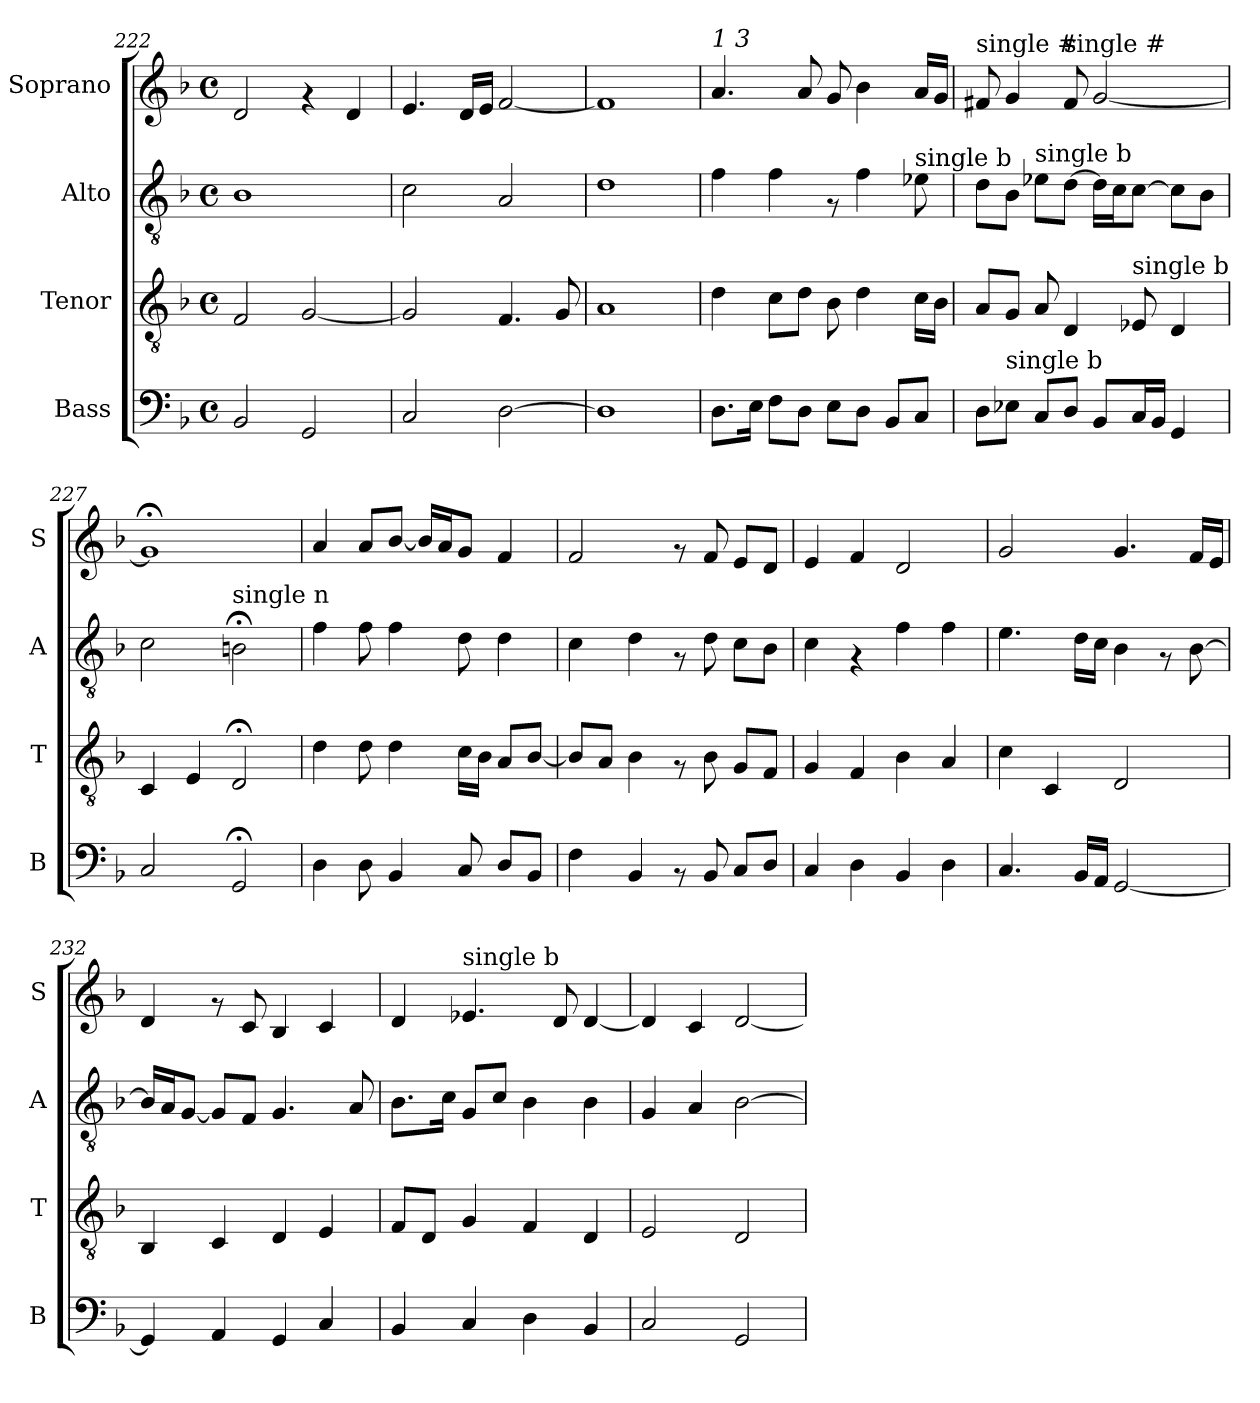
**kern	**kern	**kern	**kern
*part4	*part3	*part2	*part1
*staff4	*staff3	*staff2	*staff1
*I"Bass	*I"Tenor	*I"Alto	*I"Soprano
*I'B	*I'T	*I'A	*I'S
*clefF4	*clefGv2	*clefGv2	*clefG2
*k[b-]	*k[b-]	*k[b-]	*k[b-]
*F:	*F:	*F:	*F:
*M4/4	*M4/4	*M4/4	*M4/4
*met(c)	*met(c)	*met(c)	*met(c)
=222	=222	=222	=222
2BB-/	2F/	1B-	2d/
2GG/	[<2G/	.	4rf
.	.	.	4d/
=223	=223	=223	=223
2C/	2G/]	2c\	4.e/
.	.	.	16d/LL
.	.	.	16e/JJ
[>2D\	4.F/	2A/	[<2f/
.	8G/	.	.
=224	=224	=224	=224
1D]	1A	1d	1f]
!!LO:LB:g=z
=225	=225	=225	=225
!	!	!	!LO:TX:a:i:t=1 3
8.D\L	4d\	4f\	4.a/
16E\Jk	.	.	.
8F\L	8c\L	4f\	.
8D\J	8d\J	.	8a/
8E\L	8B-\	8rF	8g/
8D\J	4d\	4f\	4b-\
8BB-/L	.	.	.
!	!	!LO:TX:a:t=single b	!
8C/J	16c\LL	8e-\	16a/LL
.	16B-\JJ	.	16g/JJ
=226	=226	=226	=226
!	!	!	!LO:TX:a:t=single #
8D\L	8A/L	8d\L	8f#/
!LO:TX:a:t=single b	!	!	!
8E-\J	8G/J	8B-\J	4g/
!	!	!LO:TX:a:t=single b	!
8C/L	8A/	8e-\L	.
!	!	!	!LO:TX:a:t=single #
8D/J	4D/	[>8d\J	8f#/
8BB-/L	.	16d\LL]	[<2g/
.	.	16c\J	.
!	!LO:TX:a:t=single b	!	!
16C/L	8E-/	[>8c\J	.
16BB-/JJ	.	.	.
4GG/	4D/	8c\L]	.
.	.	8B-\J	.
=227	=227	=227	=227
2C/	4C/	2c\	1g;<]
.	4E/	.	.
!	!	!LO:TX:a:t=single n	!
2GG;</	2D;</	2B;<\	.
=228	=228	=228	=228
4D\	4d\	4f\	4a/
8D\	8d\	8f\	8a/L
4BB-/	4d\	4f\	[<8b-/J
.	.	.	16b-/LL]
.	.	.	16a/J
8C/	16c\LL	8d\	8g/J
.	16B-\JJ	.	.
8D/L	8A/L	4d\	4f/
8BB-/J	[<8B-/J	.	.
=229	=229	=229	=229
4F\	8B-/L]	4c\	2f/
.	8A/J	.	.
4BB-/	4B-\	4d\	.
8rAA	8rF	8rF	8rf
8BB-/	8B-\	8d\	8f/
8C/L	8G/L	8c\L	8e/L
8D/J	8F/J	8B-\J	8d/J
!!LO:PB:g=z
=230	=230	=230	=230
4C/	4G/	4c\	4e/
4D\	4F/	4rF	4f/
4BB-/	4B-\	4f\	2d/
4D\	4A/	4f\	.
=231	=231	=231	=231
4.C/	4c\	4.e\	2g/
.	4C/	.	.
16BB-/LL	.	16d\LL	.
16AA/JJ	.	16c\JJ	.
[<2GG/	2D/	4B-\	4.g/
.	.	8rF	.
.	.	[>8B-\	16f/LL
.	.	.	16e/JJ
=232	=232	=232	=232
4GG/]	4BB-/	16B-/LL]	4d/
.	.	16A/J	.
.	.	[<8G/J	.
4AA/	4C/	8G/L]	8rf
.	.	8F/J	8c/
4GG/	4D/	4.G/	4B-/
4C/	4E/	.	4c/
.	.	8A/	.
=233	=233	=233	=233
4BB-/	8F/L	8.B-\L	4d/
.	8D/J	.	.
.	.	16c\Jk	.
!	!	!	!LO:TX:a:t=single b
4C/	4G/	8G/L	4.e-/
.	.	8c/J	.
4D\	4F/	4B-\	.
.	.	.	8d/
4BB-/	4D/	4B-\	[<4d/
=234	=234	=234	=234
2C/	2E/	4G/	4d/]
.	.	4A/	4c/
2GG/	2D/	[>2B-\	[<2d/
=	=	=	=
*-	*-	*-	*-
